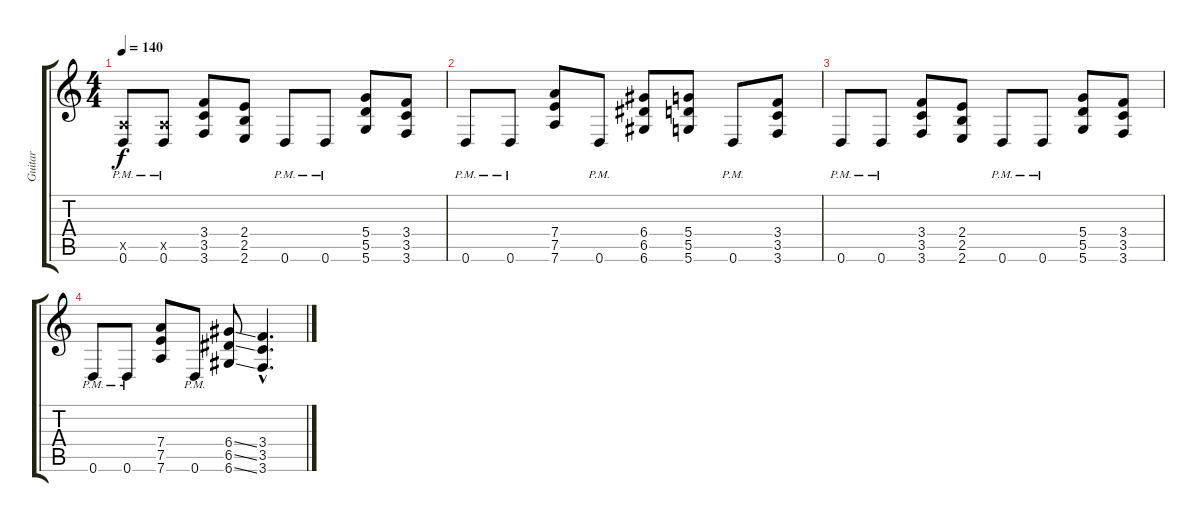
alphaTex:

\track ("Guitar" "Guitar") {instrument distortionguitar}
\staff {score tabs}
\tuning (E4 B3 G3 D3 A2 D2) {hide}
\ts (4 4)
\tempo 140
\clef g2
\ks c
(0.5{x} 0.6{pm}).8{dy f volume 0} (0.5{x} 0.6{pm}).8 (3.4 3.5 3.6).8 (2.4 2.5 2.6).8 0.6{pm}.8 0.6{pm}.8 (5.4 5.5 5.6).8 (3.4 3.5 3.6).8 |
0.6{pm}.8 0.6{pm}.8 (7.4 7.5 7.6).8 0.6{pm}.8 (6.4 6.5 6.6).8 (5.4 5.5 5.6).8 0.6{pm}.8 (3.4 3.5 3.6).8 |
0.6{pm}.8 0.6{pm}.8 (3.4 3.5 3.6).8 (2.4 2.5 2.6).8 0.6{pm}.8 0.6{pm}.8 (5.4 5.5 5.6).8 (3.4 3.5 3.6).8 |
0.6{pm}.8 0.6{pm}.8 (7.4 7.5 7.6).8 0.6{pm}.8 (6.4{ss} 6.5{ss} 6.6{ss}).8 (3.4{hac} 3.5{hac} 3.6{hac}).4{d}
